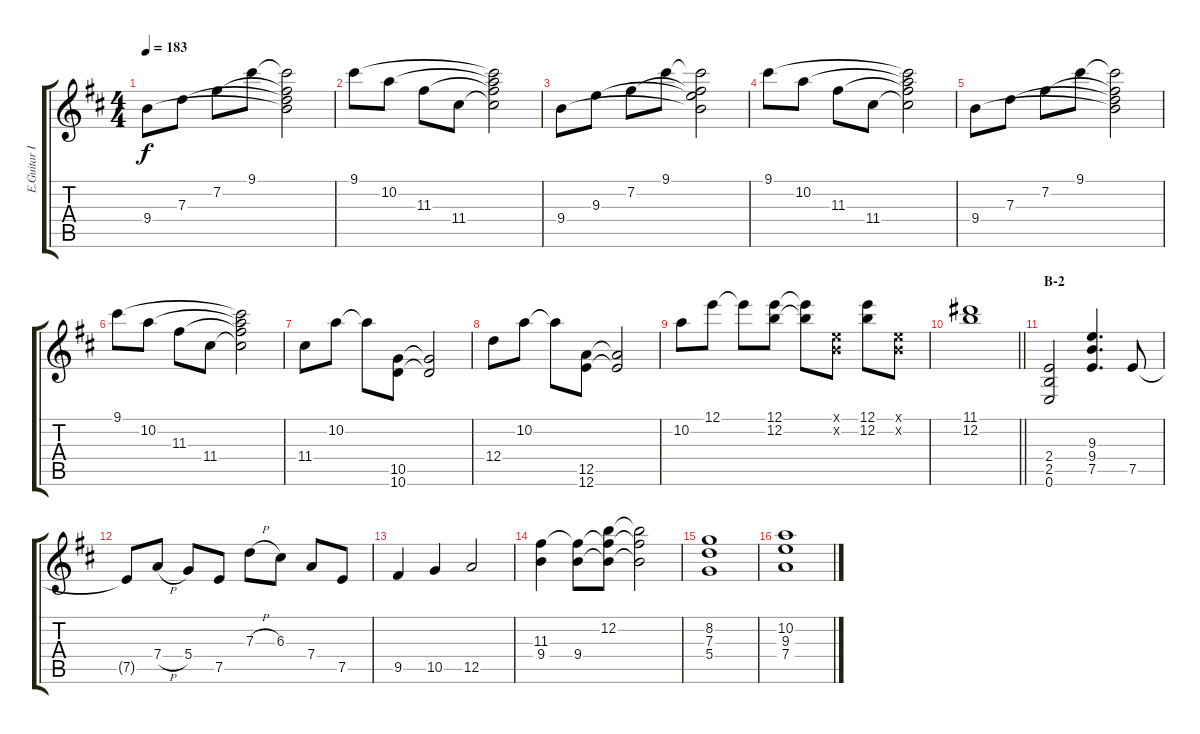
\track ("" "E.Guitar I") {instrument overdrivenguitar}
\staff {score tabs}
\tuning (E4 B3 G3 D3 A2 E2) {hide}
\ts (4 4)
\tempo 183
\clef g2
\ks d
9.4.8{dy f} 7.3.8 7.2.8 9.1.8 (9.1{t} 7.2{t} 7.3{t} 9.4{t}).2 |
9.1.8 10.2.8 11.3.8 11.4.8 (9.1{t} 10.2{t} 11.3{t} 11.4{t}).2 |
9.4.8 9.3.8 7.2.8 9.1.8 (9.1{t} 7.2{t} 9.3{t} 9.4{t}).2 |
9.1.8 10.2.8 11.3.8 11.4.8 (9.1{t} 10.2{t} 11.3{t} 11.4{t}).2 |
9.4.8 7.3.8 7.2.8 9.1.8 (9.1{t} 7.2{t} 7.3{t} 9.4{t}).2 |
9.1.8 10.2.8 11.3.8 11.4.8 (9.1{t} 10.2{t} 11.3{t} 11.4{t}).2 |
11.4.8 10.2.8 10.2{t}.8 (10.5 10.6).8 (10.5{t} 10.6{t}).2 |
12.4.8 10.2.8 10.2{t}.8 (12.5 12.6).8 (12.5{t} 12.6{t}).2 |
10.2.8 12.1.8 12.1{t}.8 (12.1 12.2).8 (12.1{t} 12.2{t}).8 (0.1{x} 0.2{x}).8 (12.1 12.2).8 (0.1{x} 0.2{x}).8 |
\barLineRight lightlight
(11.1 12.2).1 |
\section ("" "B-2")
(2.4 2.5 0.6).2 (9.3 9.4 7.5).4{d} 7.5.8 |
7.5{t}.8 7.4{h}.8 5.4.8 7.5.8 7.3{h}.8 6.3.8 7.4.8 7.5.8 |
9.5.4 10.5.4 12.5.2 |
(11.3 9.4).4 (11.3{t} 9.4).8 (12.2 11.3{t} 9.4{t}).8 (12.2{t} 11.3{t} 9.4{t}).2 |
(8.2 7.3 5.4).1 |
(10.2 9.3 7.4).1
